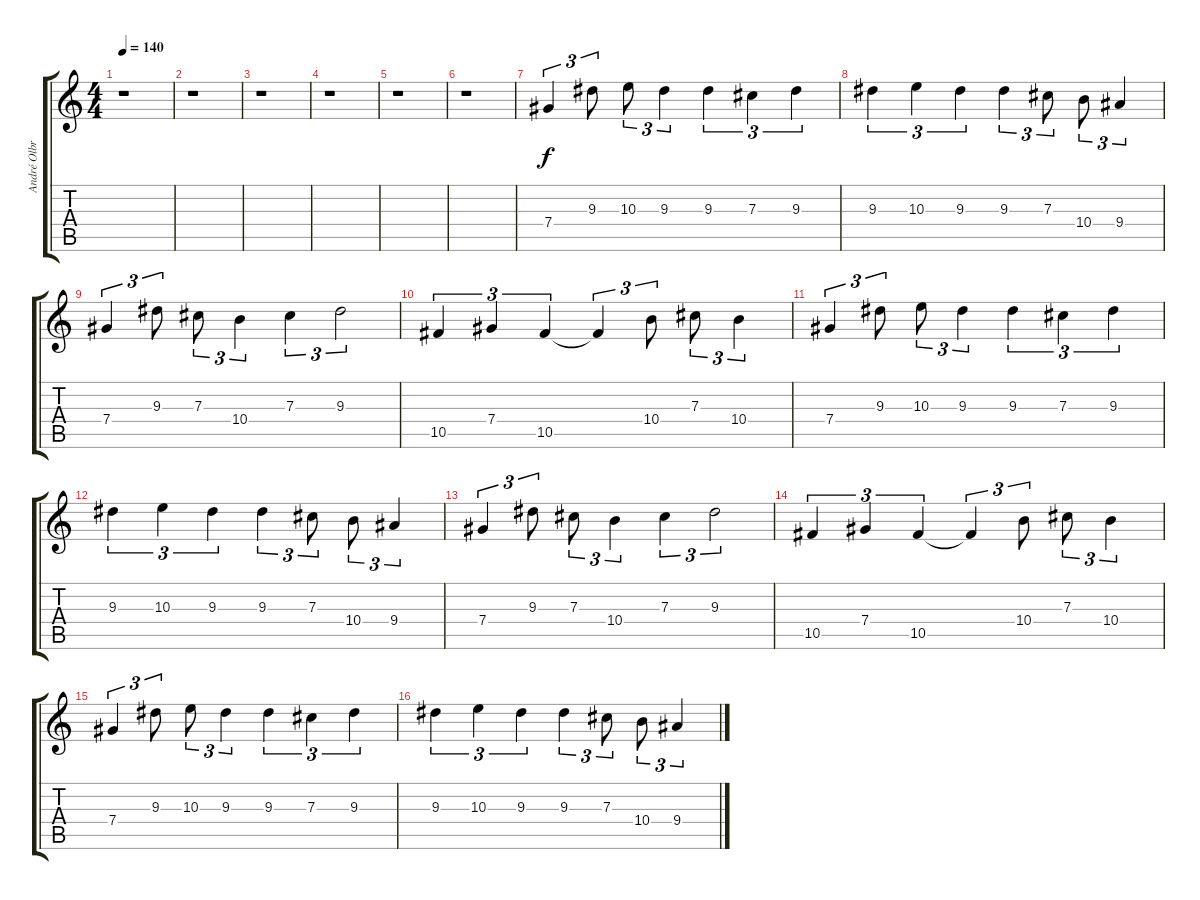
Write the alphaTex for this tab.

\track ("André Olbrich" "André Olbr") {instrument distortionguitar}
\staff {score tabs}
\tuning (Eb4 Bb3 Gb3 Db3 Ab2 Eb2) {hide}
\ts (4 4)
\tempo 140
\clef g2
\ks c
r.1{dy f} |
r.1 |
r.1 |
r.1 |
r.1 |
r.1 |
7.4.4{tu (3 2)} 9.3.8{tu (3 2)} 10.3.8{tu (3 2)} 9.3.4{tu (3 2)} 9.3.4{tu (3 2)} 7.3.4{tu (3 2)} 9.3.4{tu (3 2)} |
9.3.4{tu (3 2)} 10.3.4{tu (3 2)} 9.3.4{tu (3 2)} 9.3.4{tu (3 2)} 7.3.8{tu (3 2)} 10.4.8{tu (3 2)} 9.4.4{tu (3 2)} |
7.4.4{tu (3 2)} 9.3.8{tu (3 2)} 7.3.8{tu (3 2)} 10.4.4{tu (3 2)} 7.3.4{tu (3 2)} 9.3.2{tu (3 2)} |
10.5.4{tu (3 2)} 7.4.4{tu (3 2)} 10.5.4{tu (3 2)} 10.5{t}.4{tu (3 2)} 10.4.8{tu (3 2)} 7.3.8{tu (3 2)} 10.4.4{tu (3 2)} |
7.4.4{tu (3 2)} 9.3.8{tu (3 2)} 10.3.8{tu (3 2)} 9.3.4{tu (3 2)} 9.3.4{tu (3 2)} 7.3.4{tu (3 2)} 9.3.4{tu (3 2)} |
9.3.4{tu (3 2)} 10.3.4{tu (3 2)} 9.3.4{tu (3 2)} 9.3.4{tu (3 2)} 7.3.8{tu (3 2)} 10.4.8{tu (3 2)} 9.4.4{tu (3 2)} |
7.4.4{tu (3 2)} 9.3.8{tu (3 2)} 7.3.8{tu (3 2)} 10.4.4{tu (3 2)} 7.3.4{tu (3 2)} 9.3.2{tu (3 2)} |
10.5.4{tu (3 2)} 7.4.4{tu (3 2)} 10.5.4{tu (3 2)} 10.5{t}.4{tu (3 2)} 10.4.8{tu (3 2)} 7.3.8{tu (3 2)} 10.4.4{tu (3 2)} |
7.4.4{tu (3 2)} 9.3.8{tu (3 2)} 10.3.8{tu (3 2)} 9.3.4{tu (3 2)} 9.3.4{tu (3 2)} 7.3.4{tu (3 2)} 9.3.4{tu (3 2)} |
9.3.4{tu (3 2)} 10.3.4{tu (3 2)} 9.3.4{tu (3 2)} 9.3.4{tu (3 2)} 7.3.8{tu (3 2)} 10.4.8{tu (3 2)} 9.4.4{tu (3 2)}
